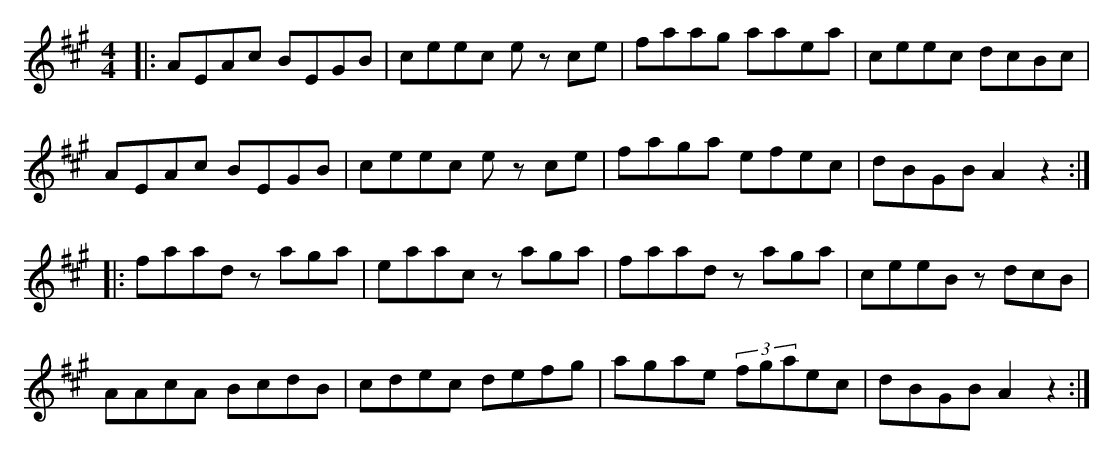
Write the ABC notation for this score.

X:1
M:4/4
K:A
|:AEAc BEGB|ceec e z1ce|faag aaea|ceec dcBc|
AEAc BEGB|ceec e z1ce|faga efec|dBGB A2 z2:|
|:faad zaga|eaac zaga|faad zaga|ceeB zdcB|
AAcA BcdB|cdec defg|agae (3fgaec|dBGB A2 z2:|
